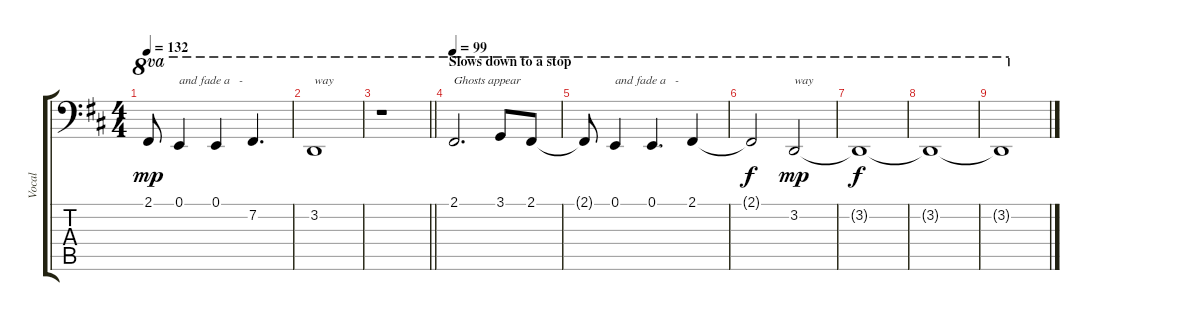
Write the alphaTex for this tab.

\track ("Vocal" "Vocal") {instrument oboe}
\staff {score tabs}
\tuning (E3 B2 G2 D2 A1 E1) {hide}
\ts (4 4)
\tempo 132
\clef f4
\ks d
2.1{t}.8{ot 8va dy mp} 0.1.4{ot 8va txt "and fade a   -"} 0.1.4{ot 8va} 7.2.4{d ot 8va} |
3.2.1{ot 8va txt "way"} |
\barLineRight lightlight
r.1{ot 8va} |
\section ("" "Slows down to a stop")
\tempo 99
2.1.2{d ot 8va txt "Ghosts appear"} 3.1.8{ot 8va} 2.1.8{ot 8va} |
2.1{t}.8{ot 8va} 0.1.4{ot 8va txt "and fade a   -"} 0.1.4{d ot 8va} 2.1.4{ot 8va} |
2.1{t}.2{ot 8va dy f} 3.2.2{ot 8va txt "way" dy mp} |
3.2{t}.1{ot 8va dy f} |
3.2{t}.1{ot 8va} |
3.2{t}.1{ot 8va volume 0}
